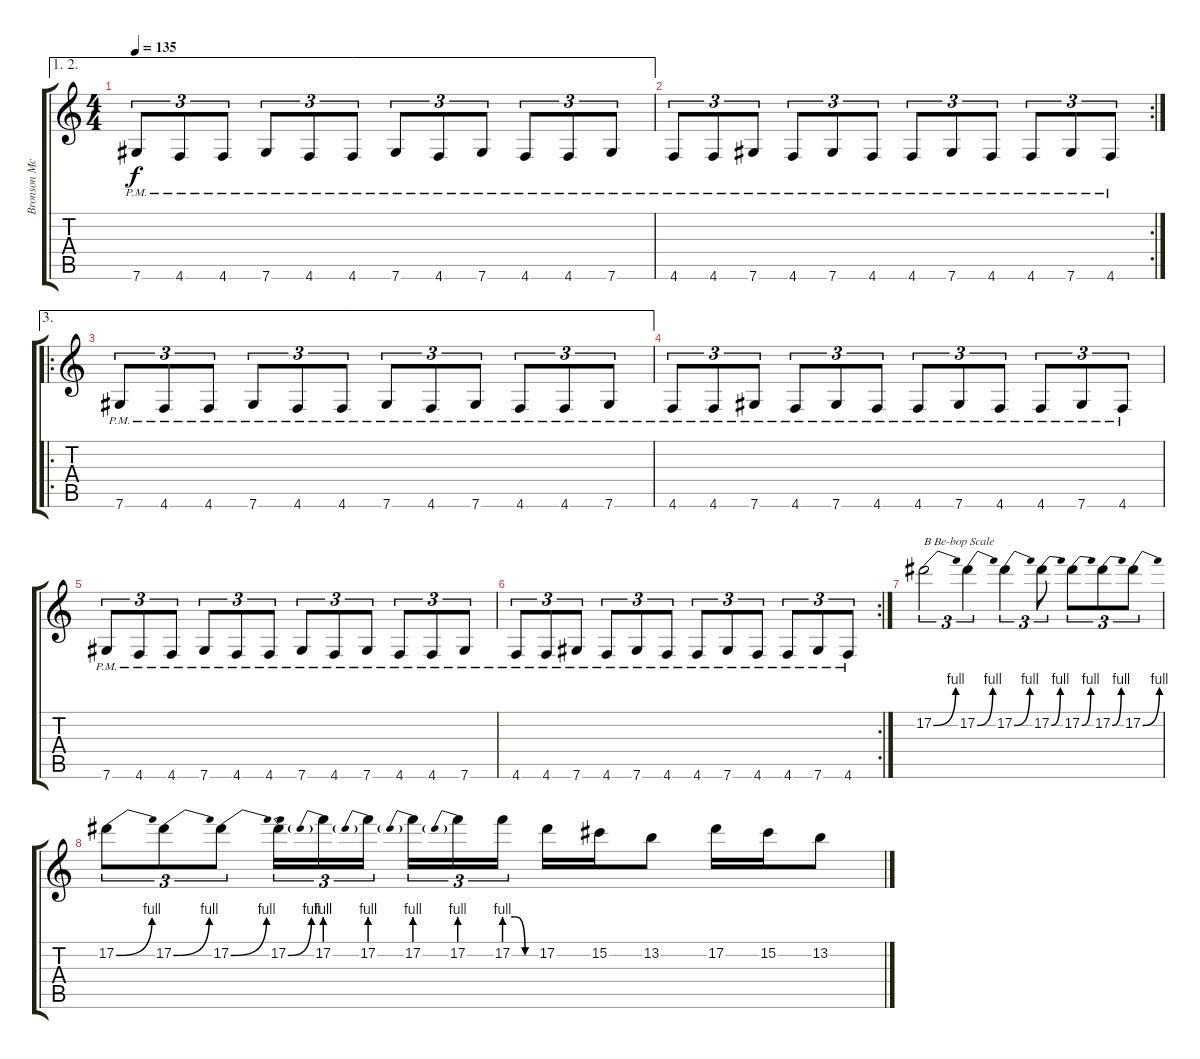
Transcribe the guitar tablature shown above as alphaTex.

\track ("Bronson McDowall (Guitar)" "Bronson Mc") {instrument distortionguitar}
\staff {score tabs}
\tuning (Eb4 Bb3 Gb3 Db3 Ab2 Db2) {hide}
\ae (1 2)
\ts (4 4)
\tempo 135
\clef g2
\ks c
7.6{pm}.8{tu (3 2) dy f} 4.6{pm}.8{tu (3 2)} 4.6{pm}.8{tu (3 2)} 7.6{pm}.8{tu (3 2)} 4.6{pm}.8{tu (3 2)} 4.6{pm}.8{tu (3 2)} 7.6{pm}.8{tu (3 2)} 4.6{pm}.8{tu (3 2)} 7.6{pm}.8{tu (3 2)} 4.6{pm}.8{tu (3 2)} 4.6{pm}.8{tu (3 2)} 7.6{pm}.8{tu (3 2)} |
\rc 2
4.6{pm}.8{tu (3 2)} 4.6{pm}.8{tu (3 2)} 7.6{pm}.8{tu (3 2)} 4.6{pm}.8{tu (3 2)} 7.6{pm}.8{tu (3 2)} 4.6{pm}.8{tu (3 2)} 4.6{pm}.8{tu (3 2)} 7.6{pm}.8{tu (3 2)} 4.6{pm}.8{tu (3 2)} 4.6{pm}.8{tu (3 2)} 7.6{pm}.8{tu (3 2)} 4.6{pm}.8{tu (3 2)} |
\ae 3
\ro
7.6{pm}.8{tu (3 2)} 4.6{pm}.8{tu (3 2)} 4.6{pm}.8{tu (3 2)} 7.6{pm}.8{tu (3 2)} 4.6{pm}.8{tu (3 2)} 4.6{pm}.8{tu (3 2)} 7.6{pm}.8{tu (3 2)} 4.6{pm}.8{tu (3 2)} 7.6{pm}.8{tu (3 2)} 4.6{pm}.8{tu (3 2)} 4.6{pm}.8{tu (3 2)} 7.6{pm}.8{tu (3 2)} |
4.6{pm}.8{tu (3 2)} 4.6{pm}.8{tu (3 2)} 7.6{pm}.8{tu (3 2)} 4.6{pm}.8{tu (3 2)} 7.6{pm}.8{tu (3 2)} 4.6{pm}.8{tu (3 2)} 4.6{pm}.8{tu (3 2)} 7.6{pm}.8{tu (3 2)} 4.6{pm}.8{tu (3 2)} 4.6{pm}.8{tu (3 2)} 7.6{pm}.8{tu (3 2)} 4.6{pm}.8{tu (3 2)} |
7.6{pm}.8{tu (3 2)} 4.6{pm}.8{tu (3 2)} 4.6{pm}.8{tu (3 2)} 7.6{pm}.8{tu (3 2)} 4.6{pm}.8{tu (3 2)} 4.6{pm}.8{tu (3 2)} 7.6{pm}.8{tu (3 2)} 4.6{pm}.8{tu (3 2)} 7.6{pm}.8{tu (3 2)} 4.6{pm}.8{tu (3 2)} 4.6{pm}.8{tu (3 2)} 7.6{pm}.8{tu (3 2)} |
\rc 2
4.6{pm}.8{tu (3 2)} 4.6{pm}.8{tu (3 2)} 7.6{pm}.8{tu (3 2)} 4.6{pm}.8{tu (3 2)} 7.6{pm}.8{tu (3 2)} 4.6{pm}.8{tu (3 2)} 4.6{pm}.8{tu (3 2)} 7.6{pm}.8{tu (3 2)} 4.6{pm}.8{tu (3 2)} 4.6{pm}.8{tu (3 2)} 7.6{pm}.8{tu (3 2)} 4.6{pm}.8{tu (3 2)} |
17.2{be (bend 0 0 60 4)}.2{tu (3 2) txt "B Be-bop Scale"} 17.2{be (bend 0 0 60 4)}.4{tu (3 2)} 17.2{be (bend 0 0 60 4)}.4{tu (3 2)} 17.2{be (bend 0 0 60 4)}.8{tu (3 2)} 17.2{be (bend 0 0 60 4)}.8{tu (3 2)} 17.2{be (bend 0 0 60 4)}.8{tu (3 2)} 17.2{be (bend 0 0 60 4)}.8{tu (3 2)} |
17.2{be (bend 0 0 60 4)}.8{tu (3 2)} 17.2{be (bend 0 0 60 4)}.8{tu (3 2)} 17.2{be (bend 0 0 60 4)}.8{tu (3 2)} 17.2{be (bend 0 0 60 4)}.16{tu (3 2)} 17.2{be (prebend 0 4 60 4)}.16{tu (3 2)} 17.2{be (prebend 0 4 60 4)}.16{tu (3 2)} 17.2{be (prebend 0 4 60 4)}.16{tu (3 2)} 17.2{be (prebend 0 4 60 4)}.16{tu (3 2)} 17.2{be (custom 0 4 20 4 40 0 60 0)}.16{tu (3 2)} 17.2.16 15.2.16 13.2.8 17.2.16 15.2.16 13.2.8
